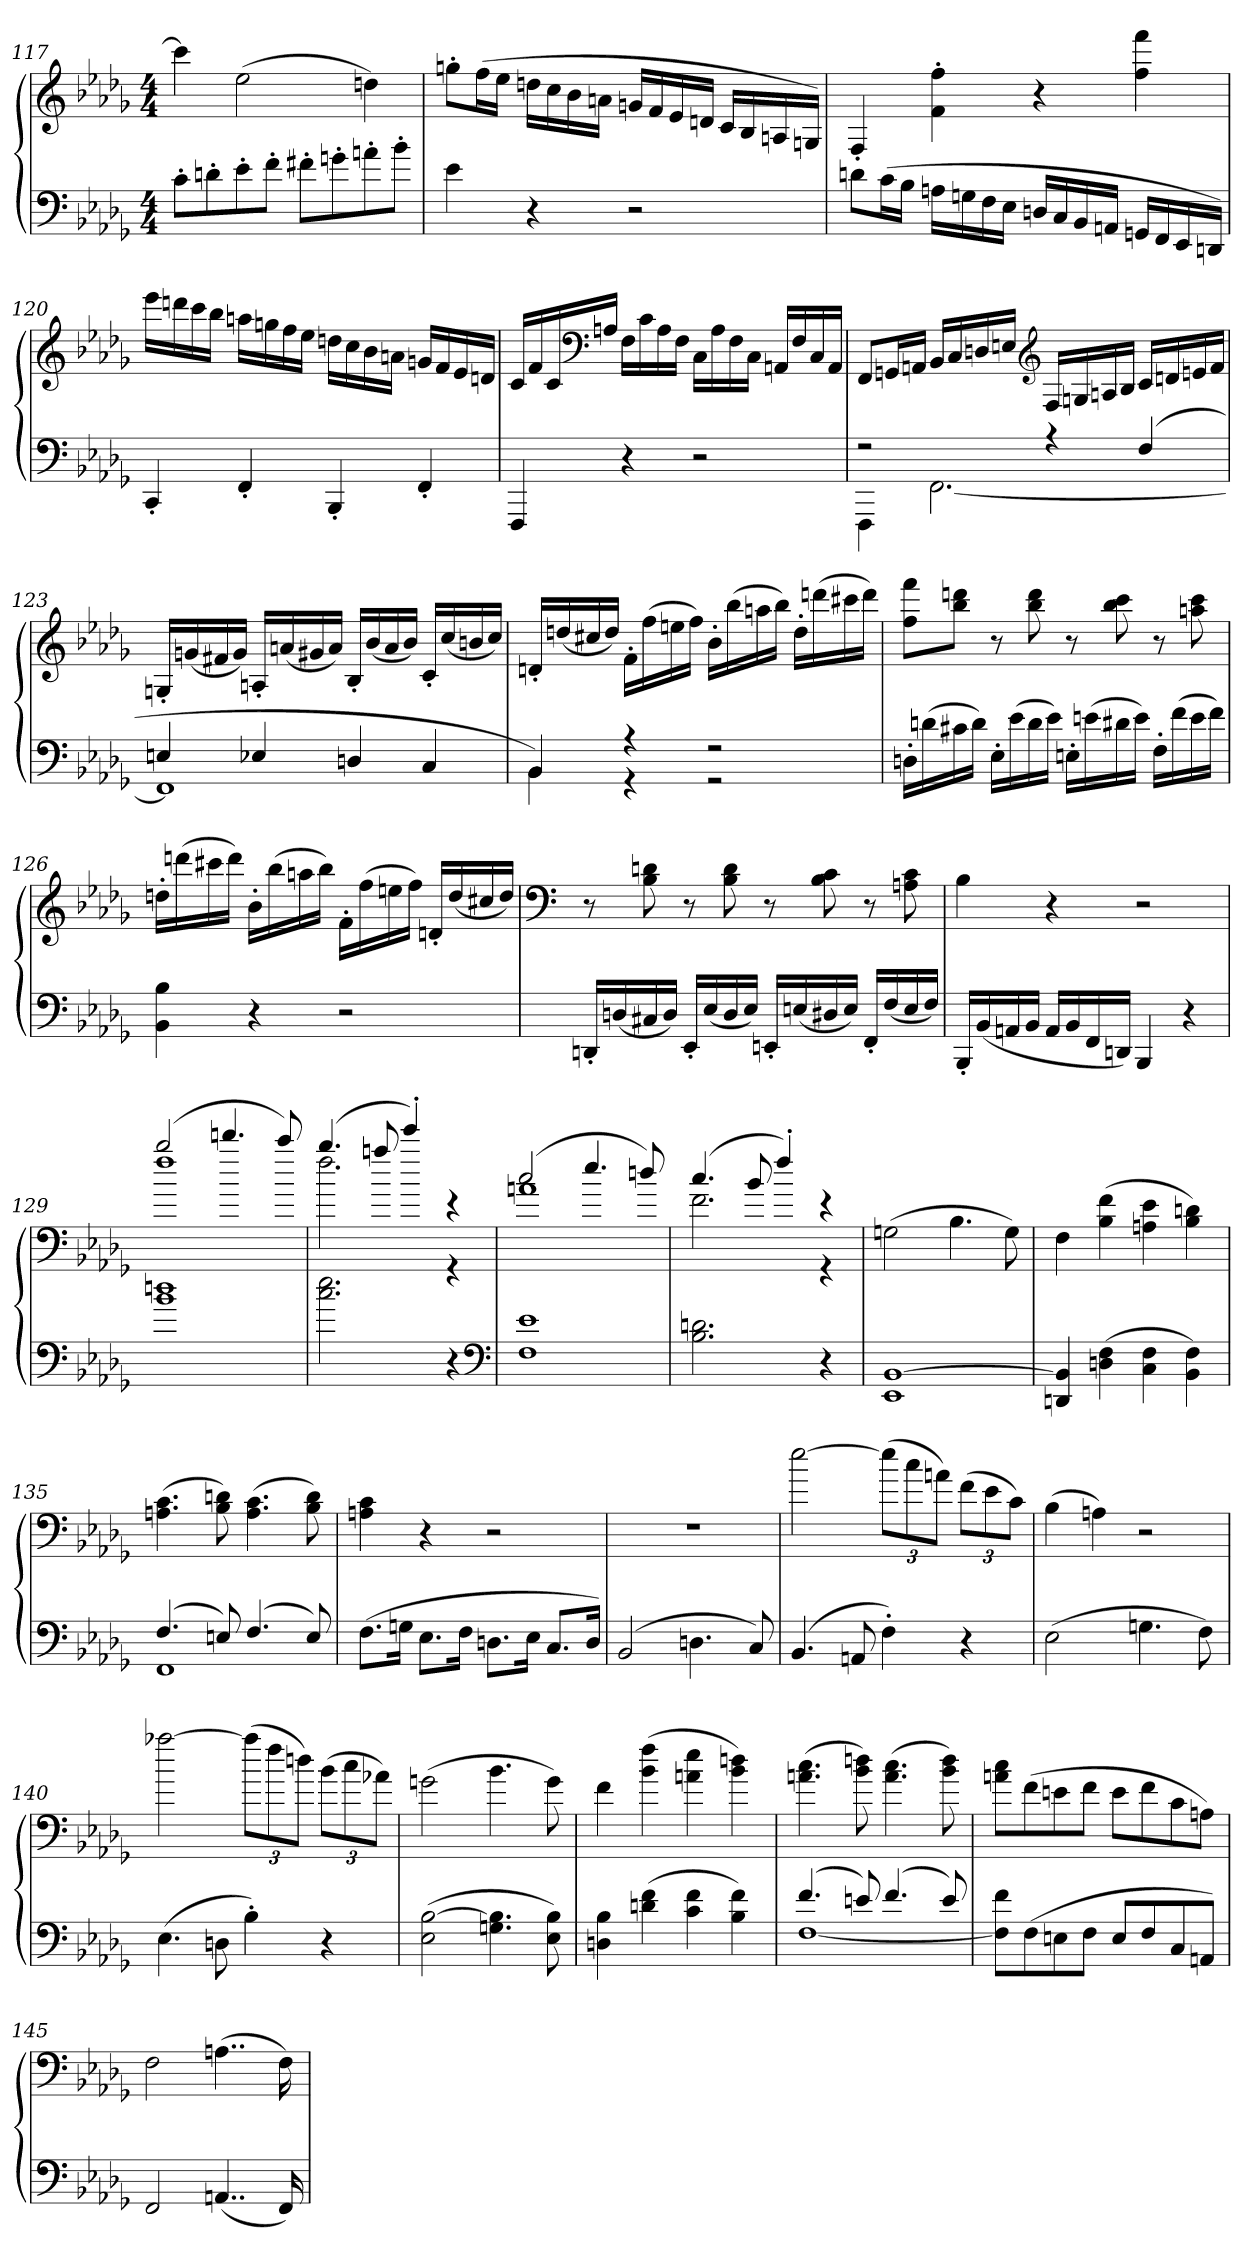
**kern	**kern
*part1	*part1
*staff2	*staff1
*clefF4	*clefG2
*k[b-e-a-d-g-]	*k[b-e-a-d-g-]
*M4/4	*M4/4
=117	=117
8c'L	4ccc]
8d'	.
8e-'	(2ee-
8f'J	.
8f#X'L	.
8g'	.
8a'	4dd)
8b-'J	.
=118	=118
4e-	8gg'L
.	(16ffL
.	16ee-JJ
4r	16ddLL
.	16cc
.	16b-
.	16aJJ
2r	16gLL
.	16f
.	16e-
.	16dJJ
.	16cLL
.	16B-
.	16A
.	16GJJ)
=119	=119
8dL	4F'
(16cL	.
16B-JJ	.
16ALL	4f' 4ff'
16G	.
16F	.
16E-JJ	.
16DLL	4r
16C	.
16BB-	.
16AAJJ	.
16GGLL	4ff 4fff
16FF	.
16EE-	.
16DDJJ)	.
=120	=120
4CC'	16eee-LL
.	16ddd
.	16ccc
.	16bb-JJ
4FF'	16aaLL
.	16gg
.	16ff
.	16ee-JJ
4BBB-'	16ddLL
.	16cc
.	16b-
.	16aJJ
4FF'	16gLL
.	16f
.	16e-
.	16dJJ
=121	=121
4FFF	16cLL
.	16f
.	16c
*	*clefF4
.	16AJJ
4r	16FLL
.	16c
.	16A
.	16FJJ
2r	16CLL
.	16A
.	16F
.	16CJJ
.	16AALL
.	16F
.	16C
.	16AAJJ
=122	=122
*^	*
2r	4FFF	8FFL
.	.	16GGL
.	.	16AAJJ
.	[2.FF	16BB-LL
.	.	16C
.	.	16D
.	.	16EnJJ
*	*	*clefG2
4r	.	16FLL
.	.	16G
.	.	16A
.	.	16B-JJ
(4F	.	16cLL
.	.	16d
.	.	16en
.	.	16fJJ
=123	=123	=123
4En	1FF]	16G'LL
.	.	(16g
.	.	16f#X
.	.	16gJJ)
4E-X	.	16A'LL
.	.	(16a
.	.	16g#X
.	.	16aJJ)
4D	.	16B-'LL
.	.	(16b-
.	.	16a
.	.	16b-JJ)
4C	.	16c'LL
.	.	(16cc
.	.	16bn
.	.	16ccJJ)
=124	=124	=124
4BB-)	4BB-	16d'LL
.	.	(16dd
.	.	16cc#X
.	.	16ddJJ)
4r	4r	16f'LL
.	.	(16ff
.	.	16een
.	.	16ffJJ)
2r	2r	16b-'LL
.	.	(16bb-
.	.	16aa
.	.	16bb-JJ)
.	.	16dd'LL
.	.	(16ddd
.	.	16ccc#X
.	.	16dddJJ)
*v	*v	*
=125	=125
16D'LL	8ff 8fffL
(16d	.
16c#X	8bb- 8dddJ
16dJJ)	.
16E-'LL	8r
(16e-	.
16d	8bb- 8ddd
16e-JJ)	.
16En'LL	8r
(16en	.
16d#X	8bb- 8ccc
16eJJ)	.
16F'LL	8r
(16f	.
16e	8aa 8ccc
16fJJ)	.
=126	=126
4BB- 4B-	16dd'LL
.	(16ddd
.	16ccc#X
.	16dddJJ)
4r	16b-'LL
.	(16bb-
.	16aa
.	16bb-JJ)
2r	16f'LL
.	(16ff
.	16een
.	16ffJJ)
.	16d'LL
.	(16dd
.	16cc#X
.	16ddJJ)
=127	=127
*	*clefF4
16DD'LL	8r
(16D	.
16C#X	8B- 8d
16DJJ)	.
16EE-'LL	8r
(16E-	.
16D	8B- 8d
16E-JJ)	.
16EEn'LL	8r
(16En	.
16D#X	8B- 8c
16EJJ)	.
16FF'LL	8r
(16F	.
16E	8A 8c
16FJJ)	.
=128	=128
16BBB-'LL	4B-
(16BB-	.
16AA	.
16BB-JJ	.
16AALL	4r
16BB-	.
16FF	.
16DDJJ)	.
4BBB-	2r
4r	.
=129	=129
*	*^
1b- 1dd	(2bb-	1ff
.	4.ddd	.
.	8ccc)	.
=130	=130	=130
2.cc 2.ee-	(4.bb-	2.ff
.	8aa	.
.	4eee-')	.
4r	4r	4r
*clefF4	*	*
=131	=131	=131
1F 1e-	(2cc	1a
.	4.ee-	.
.	8dd)	.
=132	=132	=132
2.B- 2.d	(4.cc	2.f
.	8b-	.
.	4ff')	.
4r	4r	4r
*	*v	*v
=133	=133
1EE- [1BB-	(2G
.	4.B-
.	8G)
=134	=134
4DD 4BB-]	4F
(4D 4F	(4B- 4f
4C 4F	4A 4e-
4BB- 4F)	4B- 4d)
=135	=135
*^	*
(4.F	1FF	(4.A 4.c
8En)	.	8B- 8d)
(4.F	.	(4.A 4.c
8E)	.	8B- 8d)
*v	*v	*
=136	=136
(8.FL	4A 4c
16GJk	.
8.E-L	4r
16FJk	.
8.DL	2r
16E-Jk	.
8.CL	.
16DJk)	.
=137	=137
(2BB-	1r
4.D	.
8C)	.
=138	=138
(4.BB-	[2ee-
8AA	.
4F')	(12ee-L]
.	12cc
.	12aJ)
4r	(12fL
.	12e-
.	12cJ)
=139	=139
(2E-	(4B-
.	4A)
4.G	2r
8F)	.
=140	=140
(4.E-	[2aa-X
8D	.
4B-')	(12aa-L]
.	12ff
.	12ddJ)
4r	(12b-L
.	12cc
.	12a-XJ)
=141	=141
(2E- [2B-	(2g
4.G 4.B-]	4.b-
8E- 8B-)	8g)
=142	=142
4D 4B-	4f
(4d 4f	(4b- 4ff
4c 4f	4a 4ee-
4B- 4f)	4b- 4dd)
=143	=143
*^	*
(4.f	[1F	(4.a 4.cc
8en)	.	8b- 8dd)
(4.f	.	(4.a 4.cc
8e)	.	8b- 8dd)
*v	*v	*
=144	=144
8F] 8fL	8a 8ccL
(8F	(8f
8En	8en
8FJ	8fJ
8EL	8eL
8F	8f
8C	8c
8AAJ)	8AJ)
=145	=145
2FF	2F
(4..AA	(4..A
16FF)	16F)
=	=
*-	*-
